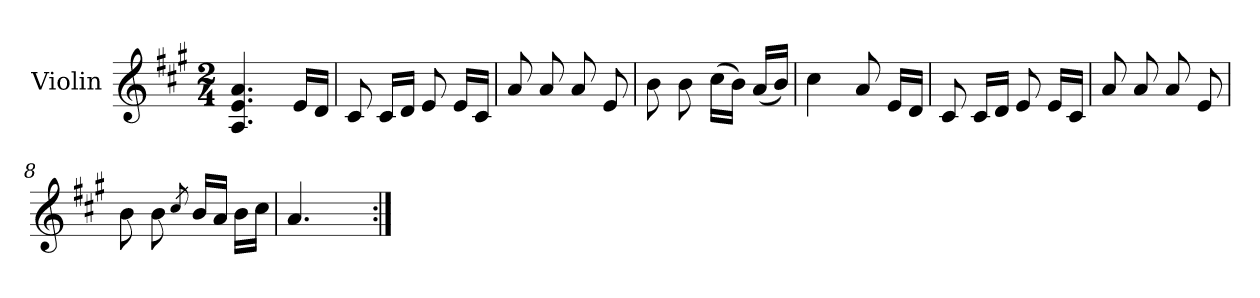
**kern
*part1
*staff1
*I"Violin
*I'Vln.
*clefG2
*k[f#c#g#]
*M2/4
=1
4.A/ 4.e/ 4.a/
16e/LL
16d/JJ
=2
8c#/
16c#/LL
16d/JJ
8e/
16e/LL
16c#/JJ
=3
8a/
8a/
8a/
8e/
=4
8b\
8b\
(>16cc#\LL
16b\JJ)
(<16a/LL
16b/JJ)
=5
4cc#\
8a/
16e/LL
16d/JJ
=6
8c#/
16c#/LL
16d/JJ
8e/
16e/LL
16c#/JJ
!!LO:LB:g=z
=7
8a/
8a/
8a/
8e/
=8
8b\
8b\
8qcc#/
16b/LL
16a/JJ
16b\LL
16cc#\JJ
=9
4.a/
8ryy
=:|!
*-
